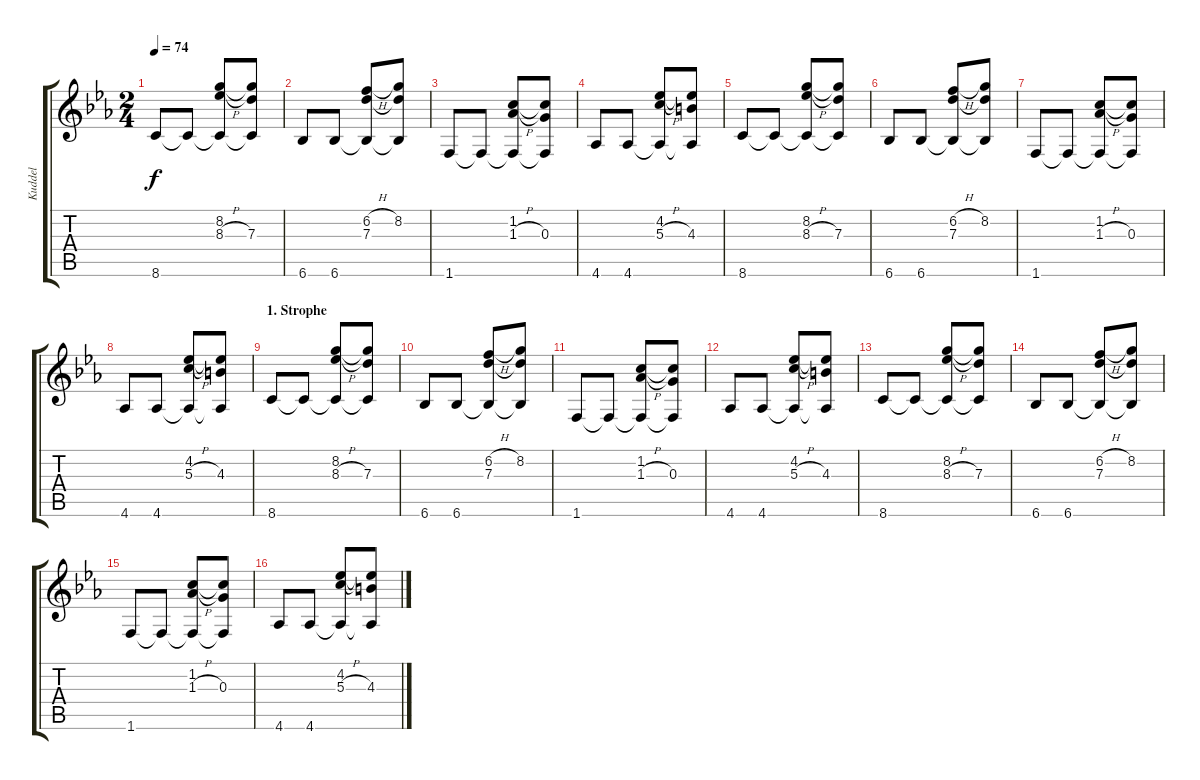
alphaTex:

\track ("Kuddel" "Kuddel") {instrument acousticguitarnylon}
\staff {score tabs}
\tuning (E4 B3 G3 D3 A2 E2) {hide}
\ts (2 4)
\tempo 74
\clef g2
\ks eb
8.6.8{dy f instrument acousticguitarnylon} 8.6{t}.8 (8.2 8.3{h} 8.6{t}).8 (8.2{t} 7.3 8.6{t}).8 |
6.6.8 6.6.8 (6.2{h} 7.3 6.6{t}).8 (8.2 7.3{t} 6.6{t}).8 |
1.6.8 1.6{t}.8 (1.2 1.3{h} 1.6{t}).8 (1.2{t} 0.3 1.6{t}).8 |
4.6.8 4.6.8 (4.2 5.3{h} 4.6{t}).8 (4.2{t} 4.3 4.6{t}).8 |
8.6.8 8.6{t}.8 (8.2 8.3{h} 8.6{t}).8 (8.2{t} 7.3 8.6{t}).8 |
6.6.8 6.6.8 (6.2{h} 7.3 6.6{t}).8 (8.2 7.3{t} 6.6{t}).8 |
1.6.8 1.6{t}.8 (1.2 1.3{h} 1.6{t}).8 (1.2{t} 0.3 1.6{t}).8 |
4.6.8 4.6.8 (4.2 5.3{h} 4.6{t}).8 (4.2{t} 4.3 4.6{t}).8 |
\section ("" "1. Strophe")
8.6.8 8.6{t}.8 (8.2 8.3{h} 8.6{t}).8 (8.2{t} 7.3 8.6{t}).8 |
6.6.8 6.6.8 (6.2{h} 7.3 6.6{t}).8 (8.2 7.3{t} 6.6{t}).8 |
1.6.8 1.6{t}.8 (1.2 1.3{h} 1.6{t}).8 (1.2{t} 0.3 1.6{t}).8 |
4.6.8 4.6.8 (4.2 5.3{h} 4.6{t}).8 (4.2{t} 4.3 4.6{t}).8 |
8.6.8 8.6{t}.8 (8.2 8.3{h} 8.6{t}).8 (8.2{t} 7.3 8.6{t}).8 |
6.6.8 6.6.8 (6.2{h} 7.3 6.6{t}).8 (8.2 7.3{t} 6.6{t}).8 |
1.6.8 1.6{t}.8 (1.2 1.3{h} 1.6{t}).8 (1.2{t} 0.3 1.6{t}).8 |
4.6.8 4.6.8 (4.2 5.3{h} 4.6{t}).8 (4.2{t} 4.3 4.6{t}).8
